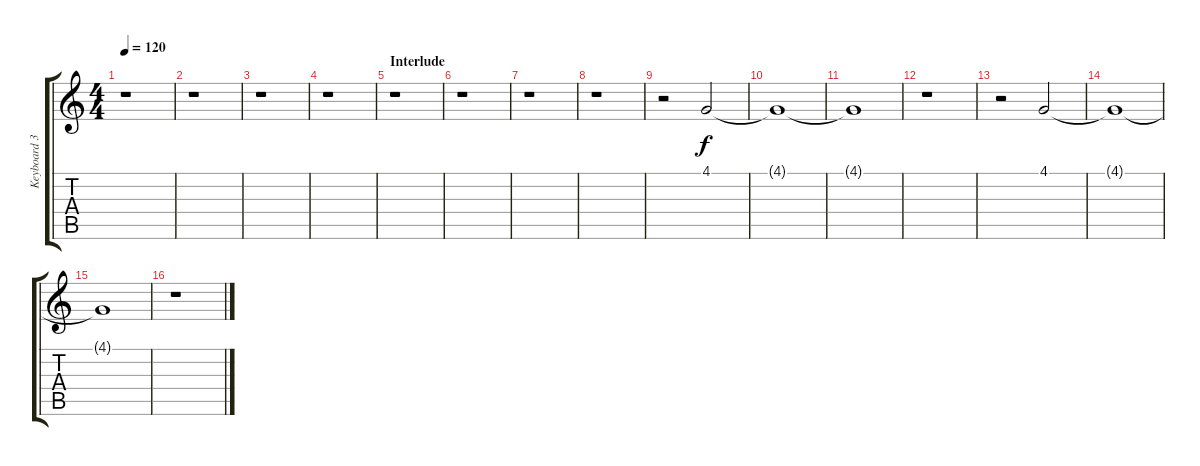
\track ("Keyboard 3" "Keyboard 3") {instrument seashore}
\staff {score tabs}
\tuning (Eb4 Bb3 Gb3 Db3 Ab2 Eb2) {hide}
\ts (4 4)
\tempo 120
\clef g2
\ks c
r.1{dy f} |
r.1 |
r.1 |
r.1 |
\section ("" "Interlude")
r.1 |
r.1 |
r.1 |
r.1 |
r.2{volume 0 balance 4 instrument drawbarorgan} 4.1.2{volume 11} |
4.1{t}.1 |
4.1{t}.1{volume 0} |
r.1 |
r.2{volume 0 balance 4 instrument drawbarorgan} 4.1.2{volume 11} |
4.1{t}.1 |
4.1{t}.1{volume 0} |
r.1
